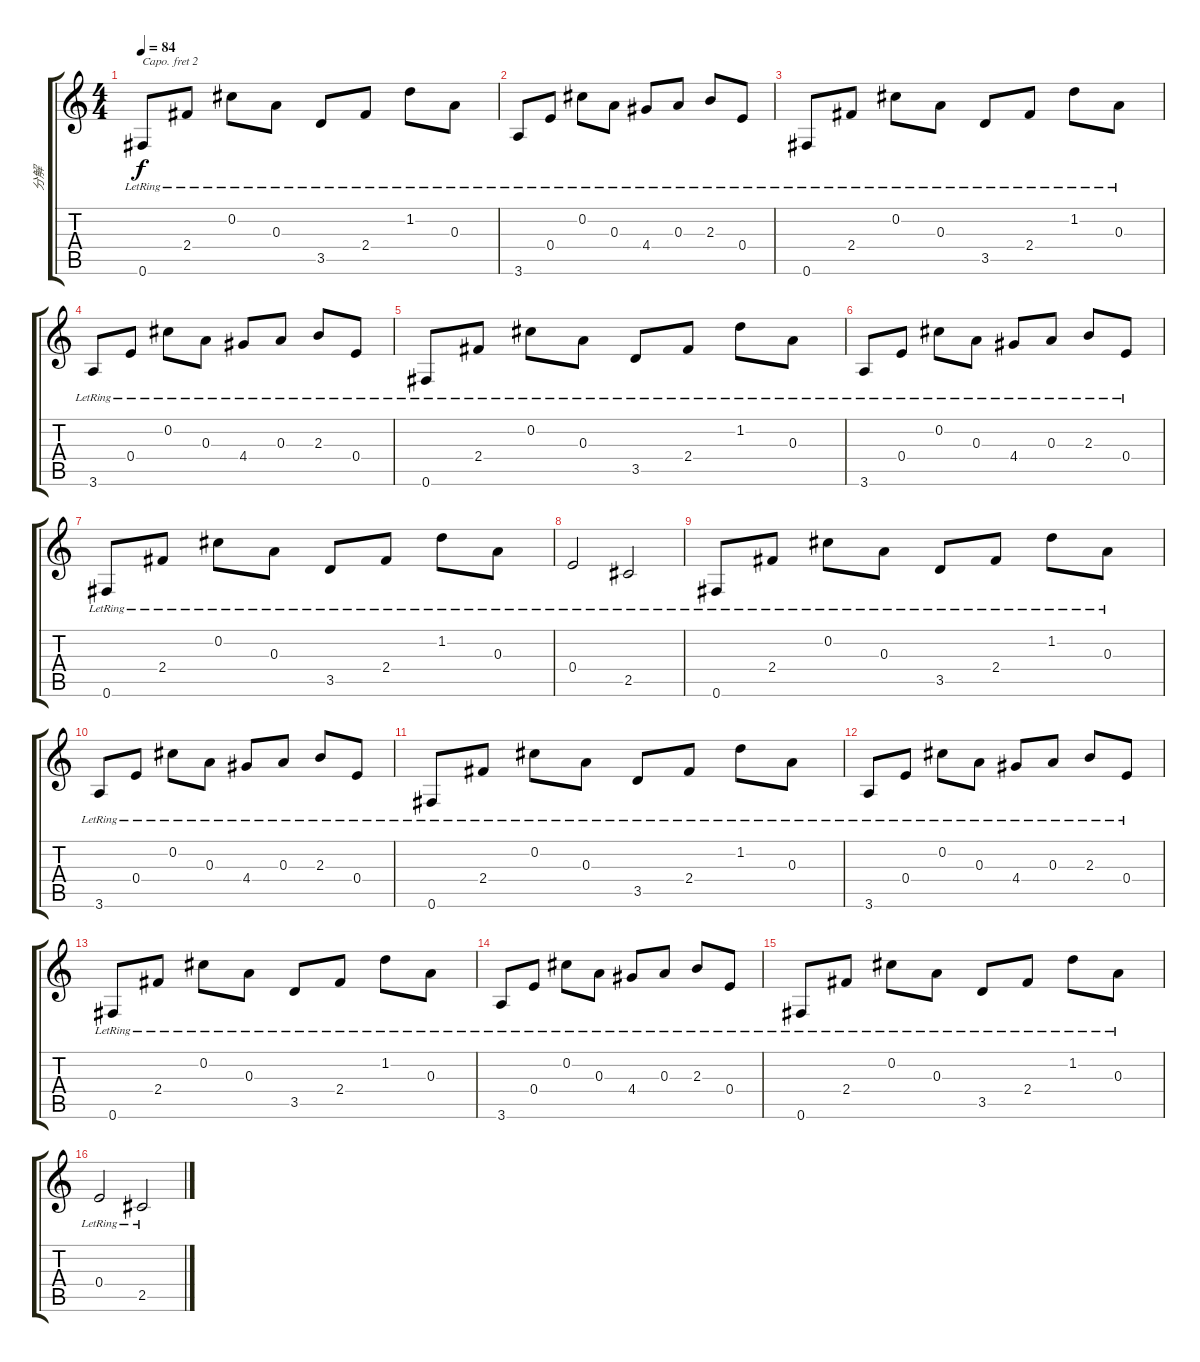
\track ("分解" "分解") {instrument electricguitarjazz}
\staff {score tabs}
\capo 2
\tuning (E4 B3 G3 D3 A2 E2) {hide}
\ts (4 4)
\tempo 84
\clef g2
\ks c
0.6{lr}.8{dy f} 2.4{lr}.8 0.2{lr}.8 0.3{lr}.8 3.5{lr}.8 2.4{lr}.8 1.2{lr}.8 0.3{lr}.8 |
3.6{lr}.8 0.4{lr}.8 0.2{lr}.8 0.3{lr}.8 4.4{lr}.8 0.3{lr}.8 2.3{lr}.8 0.4{lr}.8 |
0.6{lr}.8 2.4{lr}.8 0.2{lr}.8 0.3{lr}.8 3.5{lr}.8 2.4{lr}.8 1.2{lr}.8 0.3{lr}.8 |
3.6{lr}.8 0.4{lr}.8 0.2{lr}.8 0.3{lr}.8 4.4{lr}.8 0.3{lr}.8 2.3{lr}.8 0.4{lr}.8 |
0.6{lr}.8 2.4{lr}.8 0.2{lr}.8 0.3{lr}.8 3.5{lr}.8 2.4{lr}.8 1.2{lr}.8 0.3{lr}.8 |
3.6{lr}.8 0.4{lr}.8 0.2{lr}.8 0.3{lr}.8 4.4{lr}.8 0.3{lr}.8 2.3{lr}.8 0.4{lr}.8 |
0.6{lr}.8 2.4{lr}.8 0.2{lr}.8 0.3{lr}.8 3.5{lr}.8 2.4{lr}.8 1.2{lr}.8 0.3{lr}.8 |
0.4{lr}.2 2.5{lr}.2 |
0.6{lr}.8 2.4{lr}.8 0.2{lr}.8 0.3{lr}.8 3.5{lr}.8 2.4{lr}.8 1.2{lr}.8 0.3{lr}.8 |
3.6{lr}.8 0.4{lr}.8 0.2{lr}.8 0.3{lr}.8 4.4{lr}.8 0.3{lr}.8 2.3{lr}.8 0.4{lr}.8 |
0.6{lr}.8 2.4{lr}.8 0.2{lr}.8 0.3{lr}.8 3.5{lr}.8 2.4{lr}.8 1.2{lr}.8 0.3{lr}.8 |
3.6{lr}.8 0.4{lr}.8 0.2{lr}.8 0.3{lr}.8 4.4{lr}.8 0.3{lr}.8 2.3{lr}.8 0.4{lr}.8 |
0.6{lr}.8 2.4{lr}.8 0.2{lr}.8 0.3{lr}.8 3.5{lr}.8 2.4{lr}.8 1.2{lr}.8 0.3{lr}.8 |
3.6{lr}.8 0.4{lr}.8 0.2{lr}.8 0.3{lr}.8 4.4{lr}.8 0.3{lr}.8 2.3{lr}.8 0.4{lr}.8 |
0.6{lr}.8 2.4{lr}.8 0.2{lr}.8 0.3{lr}.8 3.5{lr}.8 2.4{lr}.8 1.2{lr}.8 0.3{lr}.8 |
0.4{lr}.2 2.5{lr}.2
